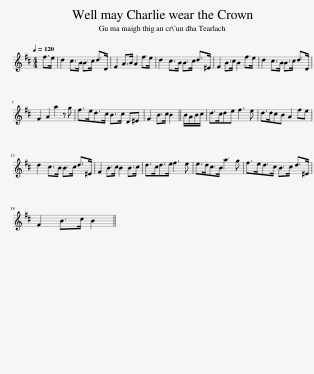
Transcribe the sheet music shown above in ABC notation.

X:1
L:1/8
Q:1/4=120
M:4/4
I:linebreak $
K:D
V:1 treble
V:1
 f>e | d2 c>B B>c d>D | F2 A>B A2 f>e | d2 c>B B>c d>^E | F2 B>c B2 f>e | %5
 d2 c>B B>c d>D |$ F2 A2 a2 z g | f>ed>c B>c D^E | F2 B>c B2 || B/A/B/c/ | %10
 d>cde f3 e | d>dcB A2 fe |$ d2 c>B B>c d>^E | F2 B>c B2 B>c | d>cd>e f3 e | %15
 e>dc>B a3 g | f>ed>c B>c d>^E |$ F2 B>c B2 || %18
